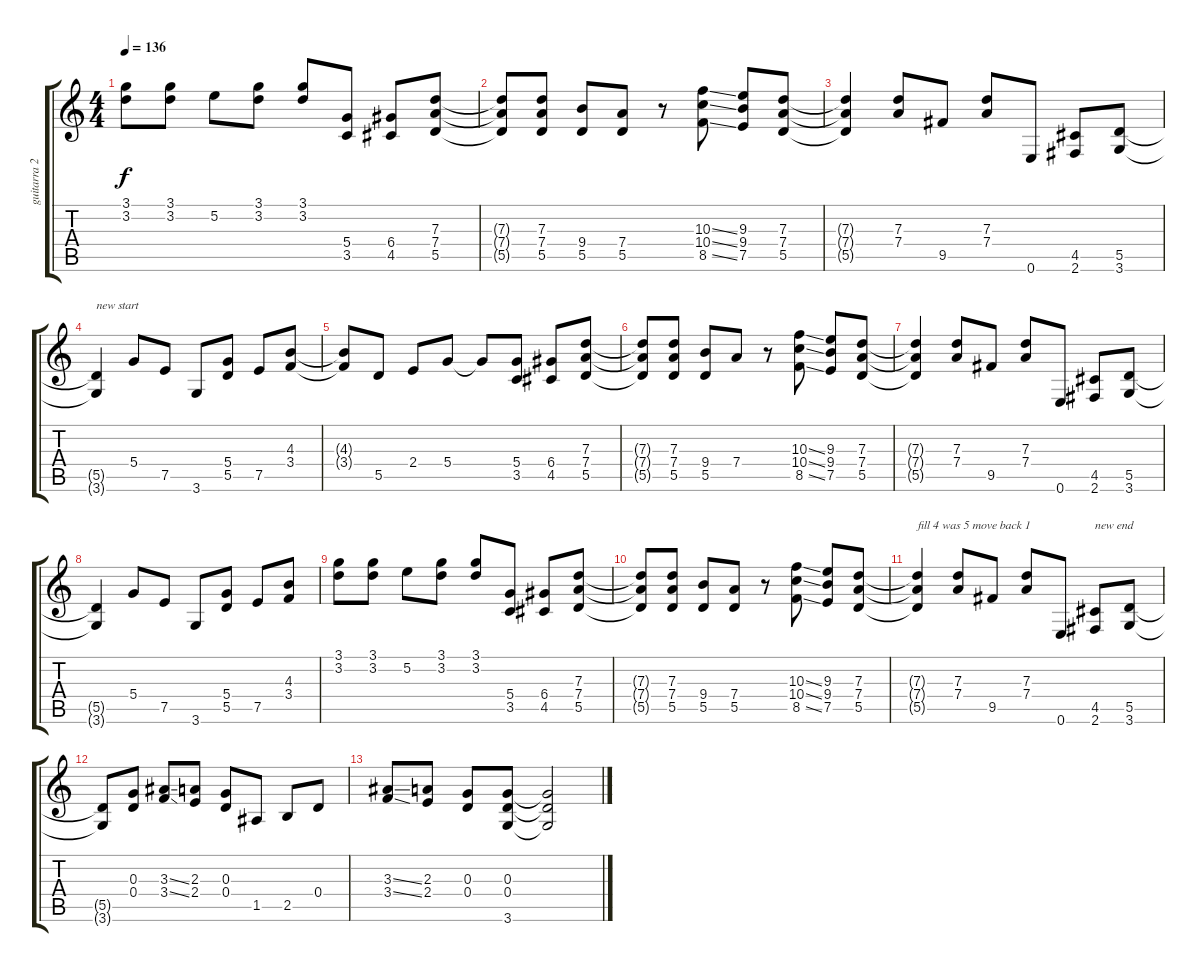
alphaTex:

\track ("guitarra 2" "guitarra 2") {instrument overdrivenguitar}
\staff {score tabs}
\tuning (E4 B3 G3 D3 A2 E2) {hide}
\ts (4 4)
\tempo 136
\clef g2
\ks c
(3.1 3.2).8{dy f} (3.1 3.2).8 5.2.8 (3.1 3.2).8 (3.1 3.2).8 (5.4 3.5).8 (6.4 4.5).8 (7.3 7.4 5.5).8 |
(7.3{t} 7.4{t} 5.5{t}).8 (7.3 7.4 5.5).8 (9.4 5.5).8 (7.4 5.5).8 r.8 (10.3{ss} 10.4{ss} 8.5{ss}).8 (9.3 9.4 7.5).8 (7.3 7.4 5.5).8 |
(7.3{t} 7.4{t} 5.5{t}).4 (7.3 7.4).8 9.5.8 (7.3 7.4).8 0.6.8 (4.5 2.6).8 (5.5 3.6).8 |
(5.5{t} 3.6{t}).4{txt "new start"} 5.4.8 7.5.8 3.6.8 (5.4 5.5).8 7.5.8 (4.3 3.4).8 |
(4.3{t} 3.4{t}).8 5.5.8 2.4.8 5.4.8 5.4{t}.8 (5.4 3.5).8 (6.4 4.5).8 (7.3 7.4 5.5).8 |
(7.3{t} 7.4{t} 5.5{t}).8 (7.3 7.4 5.5).8 (9.4 5.5).8 7.4.8 r.8 (10.3{ss} 10.4{ss} 8.5{ss}).8 (9.3 9.4 7.5).8 (7.3 7.4 5.5).8 |
(7.3{t} 7.4{t} 5.5{t}).4 (7.3 7.4).8 9.5.8 (7.3 7.4).8 0.6.8 (4.5 2.6).8 (5.5 3.6).8 |
(5.5{t} 3.6{t}).4 5.4.8 7.5.8 3.6.8 (5.4 5.5).8 7.5.8 (4.3 3.4).8 |
(3.1 3.2).8 (3.1 3.2).8 5.2.8 (3.1 3.2).8 (3.1 3.2).8 (5.4 3.5).8 (6.4 4.5).8 (7.3 7.4 5.5).8 |
(7.3{t} 7.4{t} 5.5{t}).8 (7.3 7.4 5.5).8 (9.4 5.5).8 (7.4 5.5).8 r.8 (10.3{ss} 10.4{ss} 8.5{ss}).8 (9.3 9.4 7.5).8 (7.3 7.4 5.5).8 |
(7.3{t} 7.4{t} 5.5{t}).4{txt "fill 4 was 5 move back 1"} (7.3 7.4).8 9.5.8 (7.3 7.4).8 0.6.8 (4.5 2.6).8{txt "new end"} (5.5 3.6).8 |
(5.5{t} 3.6{t}).8 (0.3 0.4).8 (3.3{ss} 3.4{ss}).8 (2.3 2.4).8 (0.3 0.4).8 1.5.8 2.5.8 0.4.8 |
(3.3{ss} 3.4{ss}).8 (2.3 2.4).8 (0.3 0.4).8 (0.3 0.4 3.6).8 (0.3{t} 0.4{t} 3.6{t}).2
